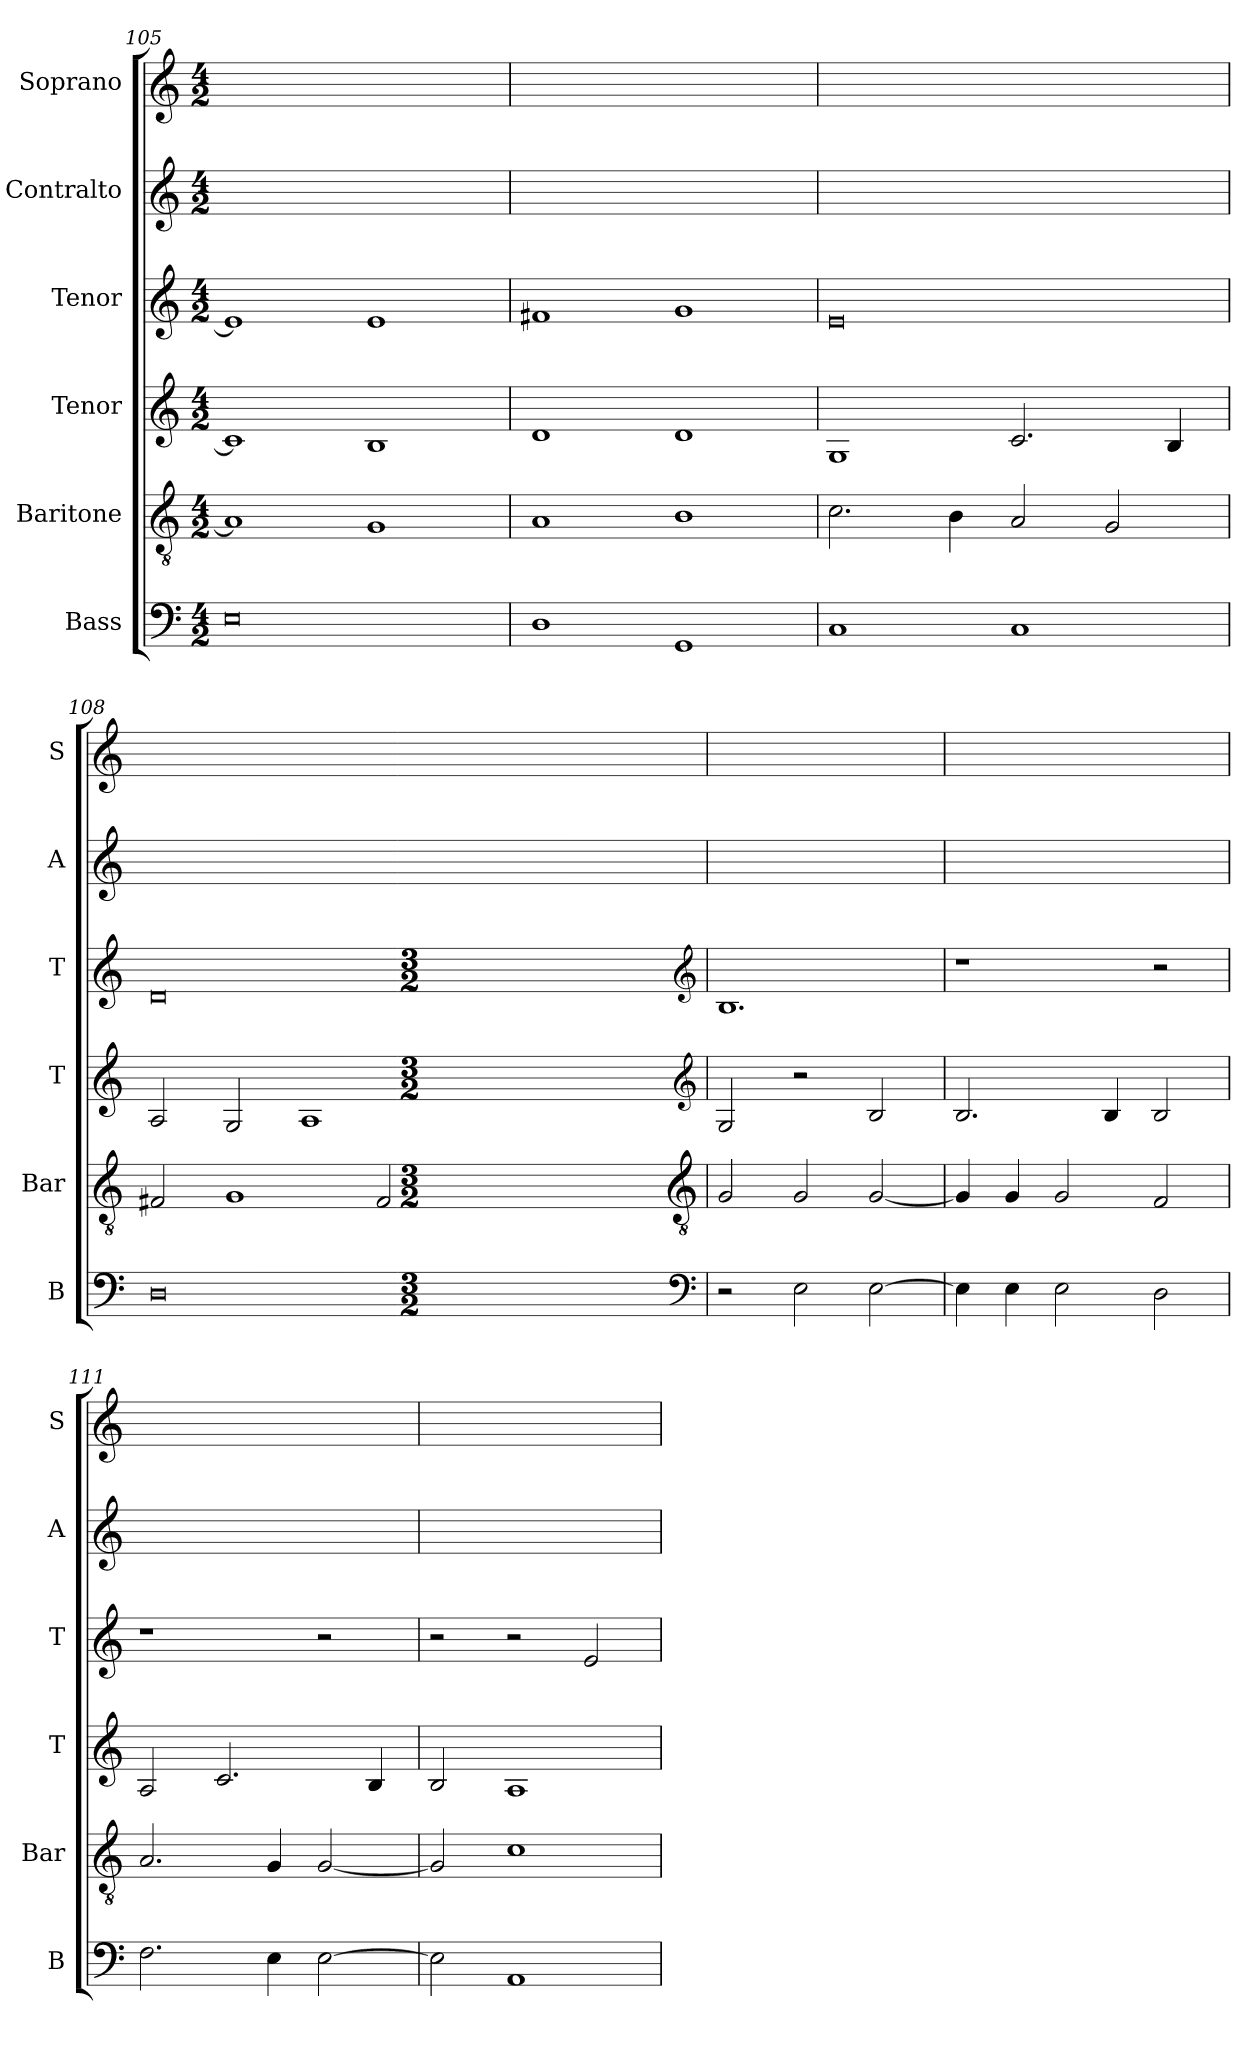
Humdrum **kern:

**kern	**kern	**kern	**kern	**kern	**kern
*part6	*part5	*part4	*part3	*part2	*part1
*staff6	*staff5	*staff4	*staff3	*staff2	*staff1
*I"Bass	*I"Baritone	*I"Tenor	*I"Tenor	*I"Contralto	*I"Soprano
*I'B	*I'Bar	*I'T	*I'T	*I'A	*I'S
*clefF4	*clefGv2	*clefG2	*clefG2	*clefG2	*clefG2
*k[]	*k[]	*k[]	*k[]	*k[]	*k[]
*E:phr	*E:phr	*E:phr	*E:phr	*E:phr	*E:phr
*M4/2	*M4/2	*M4/2	*M4/2	*M4/2	*M4/2
=105	=105	=105	=105	=105	=105
0E	1A]	1c]	1e]	0ryy	0ryy
.	1G	1B	1e	.	.
=106	=106	=106	=106	=106	=106
1D	1A	1d	1f#X	0ryy	0ryy
1GG	1B	1d	1g	.	.
=107	=107	=107	=107	=107	=107
1C	2.c	1G	0e	0ryy	0ryy
.	4B	.	.	.	.
1C	2A	2.c	.	.	.
.	2G	.	.	.	.
.	.	4B	.	.	.
=108	=108	=108	=108	=108	=108
0D	2F#X	2A	0d	0ryy	0ryy
.	1G	2G	.	.	.
.	.	1A	.	.	.
.	2F#	.	.	.	.
*clefF4	*clefGv2	*clefG2	*clefG2	*	*
*k[]	*k[]	*k[]	*k[]	*	*
*E:phr	*E:phr	*E:phr	*E:phr	*	*
*M3/2	*M3/2	*M3/2	*M3/2	*	*
=109	=109	=109	=109	=109	=109
2r	2G	2G	1.B	1.ryy	1.ryy
2E	2G	2r	.	.	.
[2E	[2G	2B	.	.	.
=110	=110	=110	=110	=110	=110
4E]	4G]	2.B	1r	1.ryy	1.ryy
4E	4G	.	.	.	.
2E	2G	.	.	.	.
.	.	4B	.	.	.
2D	2F	2B	2r	.	.
=111	=111	=111	=111	=111	=111
2.F	2.A	2A	1r	1.ryy	1.ryy
.	.	2.c	.	.	.
4E	4G	.	.	.	.
[2E	[2G	.	2r	.	.
.	.	4B	.	.	.
=112	=112	=112	=112	=112	=112
2E]	2G]	2B	2r	1.ryy	1.ryy
1AA	1c	1A	2r	.	.
.	.	.	2e	.	.
=	=	=	=	=	=
*-	*-	*-	*-	*-	*-
